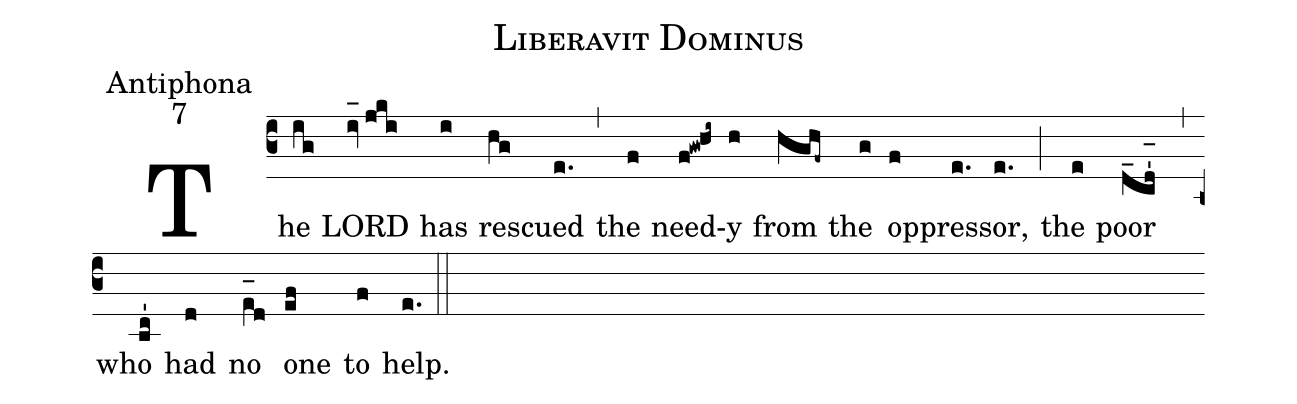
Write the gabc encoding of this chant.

name: Liberavit Dominus;
office-part: Antiphona;
mode: 7;
%%
(c3)The(ig) LORD(iv_[oh:h]//jki) has(i) res(hg)cued(e.) (,) the(f) need(f!gw!hi~)y(h) from(hghf~) the(g) op(f)pres(e.)sor,(e.) (;) the(e) poor(d_cd'_) (,) who(bc') had(d) no(e_[oh:h][ll:1]d) one(ef) to(f) help.(e.) (::)
